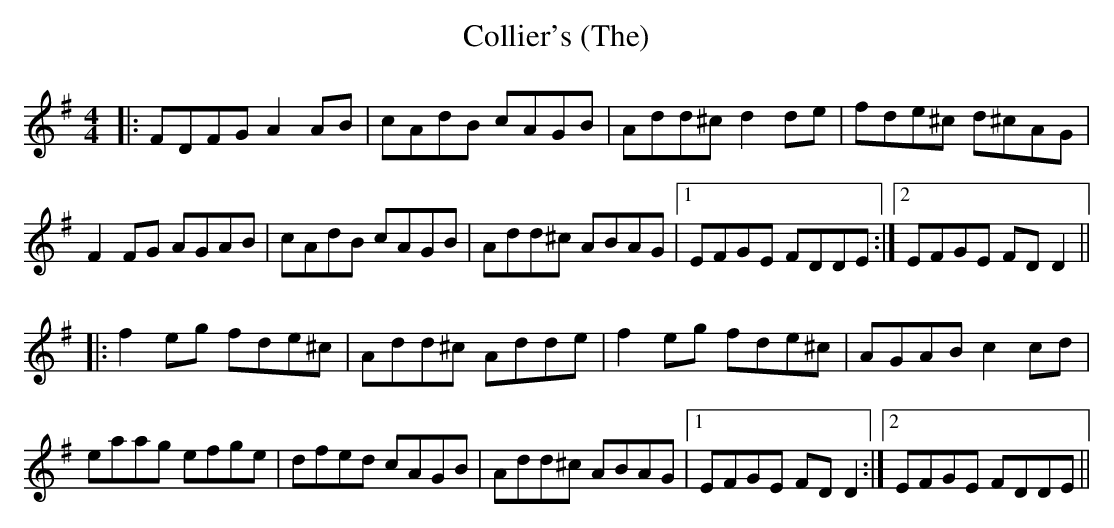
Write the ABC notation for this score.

X:1
T:Collier's (The)
M:4/4
L:1/8
K:Dmix
|:FDFG A2AB|cAdB cAGB|Add^c d2de|fde^c d^cAG|
F2FG AGAB|cAdB cAGB|Add^c ABAG|1 EFGE FDDE:|2 EFGE FDD2||
|:f2eg fde^c|Add^c Adde|f2eg fde^c|AGAB c2cd|
eaag efge|dfed cAGB|Add^c ABAG|1 EFGE FDD2:|2 EFGE FDDE||
